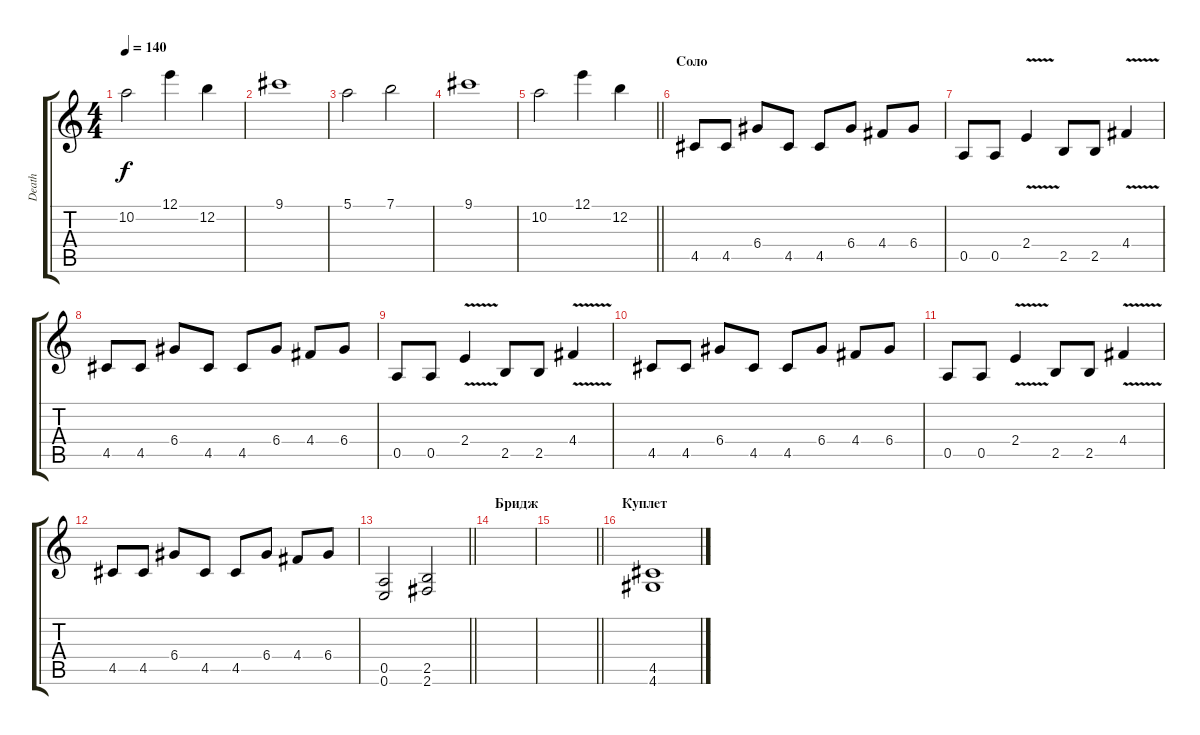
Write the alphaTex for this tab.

\track ("Death" "Death") {instrument distortionguitar}
\staff {score tabs}
\tuning (E4 B3 G3 D3 A2 E2) {hide}
\ts (4 4)
\tempo 140
\clef g2
\ks c
10.2.2{dy f} 12.1.4 12.2.4 |
9.1.1 |
5.1.2 7.1.2 |
9.1.1 |
\barLineRight lightlight
10.2.2 12.1.4 12.2.4 |
\section ("" "Соло")
4.5.8 4.5.8 6.4.8 4.5.8 4.5.8 6.4.8 4.4.8 6.4.8 |
0.5.8 0.5.8 2.4{v}.4 2.5.8 2.5.8 4.4{v}.4 |
4.5.8 4.5.8 6.4.8 4.5.8 4.5.8 6.4.8 4.4.8 6.4.8 |
0.5.8 0.5.8 2.4{v}.4 2.5.8 2.5.8 4.4{v}.4 |
4.5.8 4.5.8 6.4.8 4.5.8 4.5.8 6.4.8 4.4.8 6.4.8 |
0.5.8 0.5.8 2.4{v}.4 2.5.8 2.5.8 4.4{v}.4 |
4.5.8 4.5.8 6.4.8 4.5.8 4.5.8 6.4.8 4.4.8 6.4.8 |
\barLineRight lightlight
(0.5 0.6).2 (2.5 2.6).2 |
\section ("" "Бридж")
|
\barLineRight lightlight
|
\section ("" "Куплет")
(4.5 4.6).1
